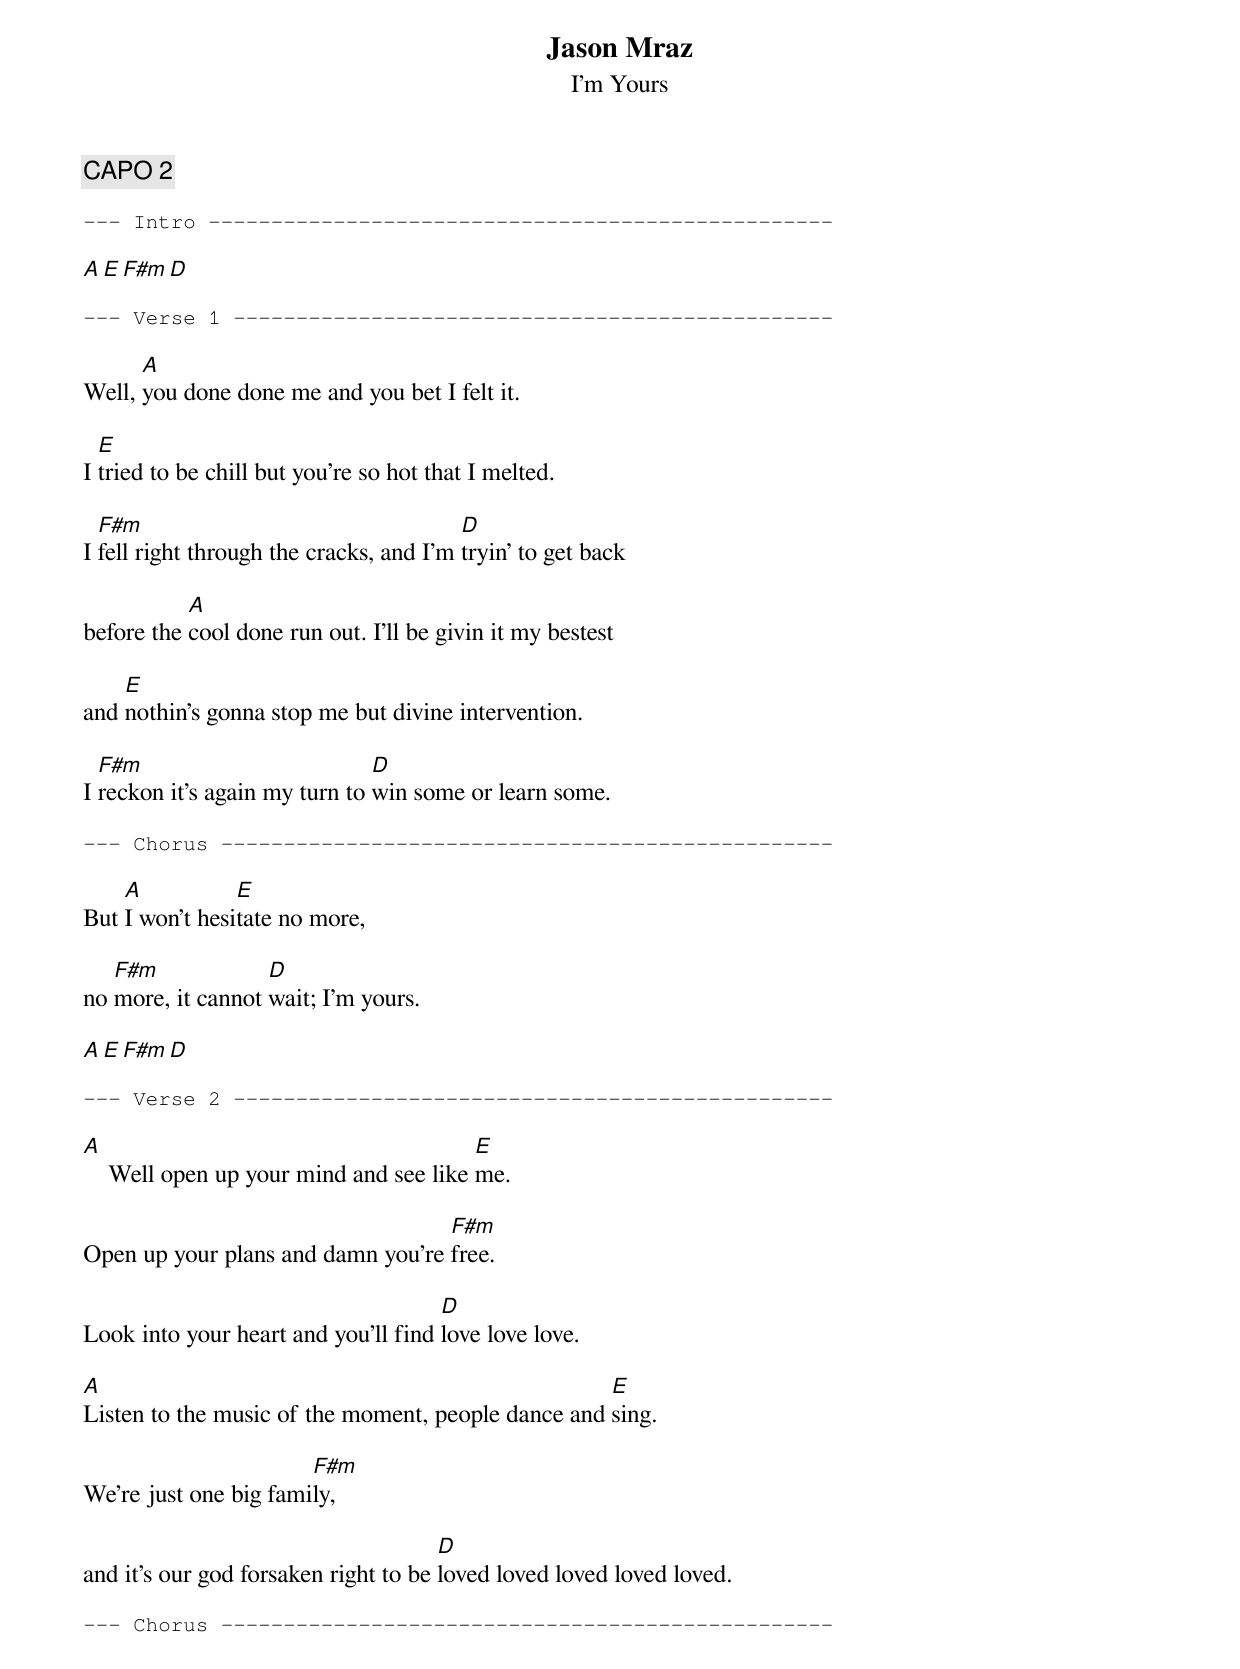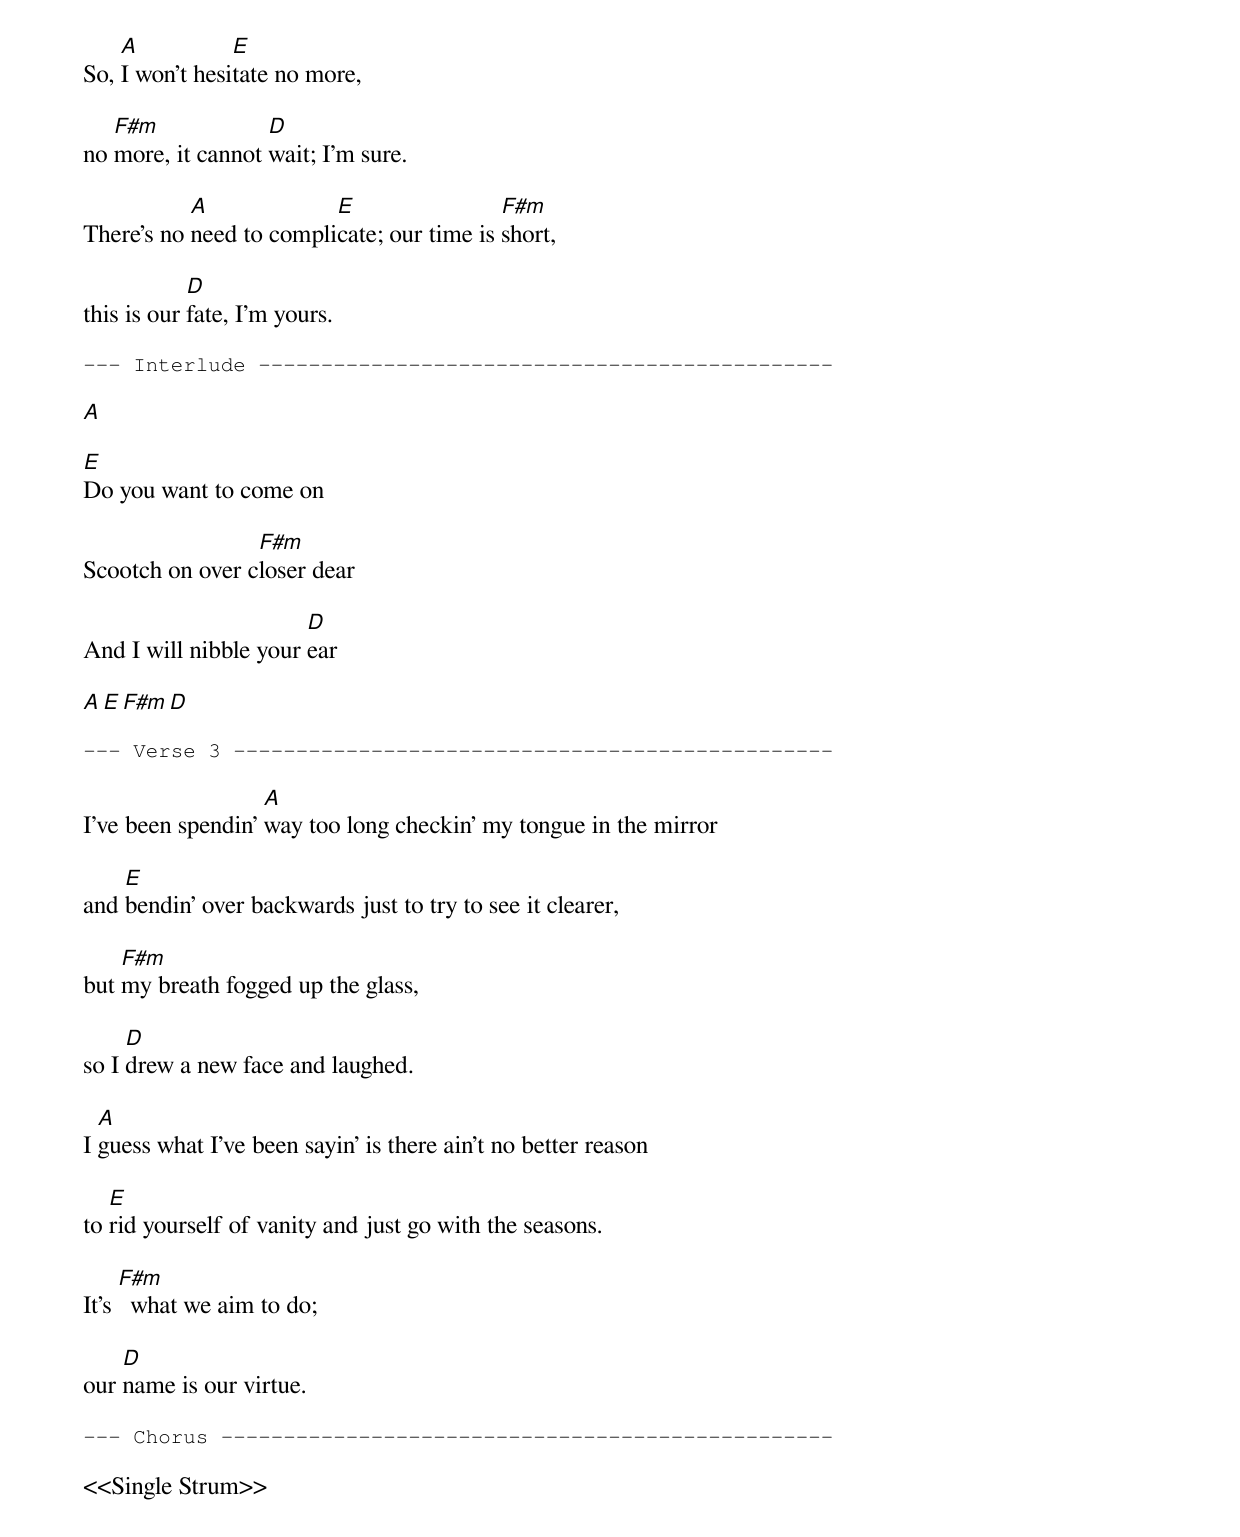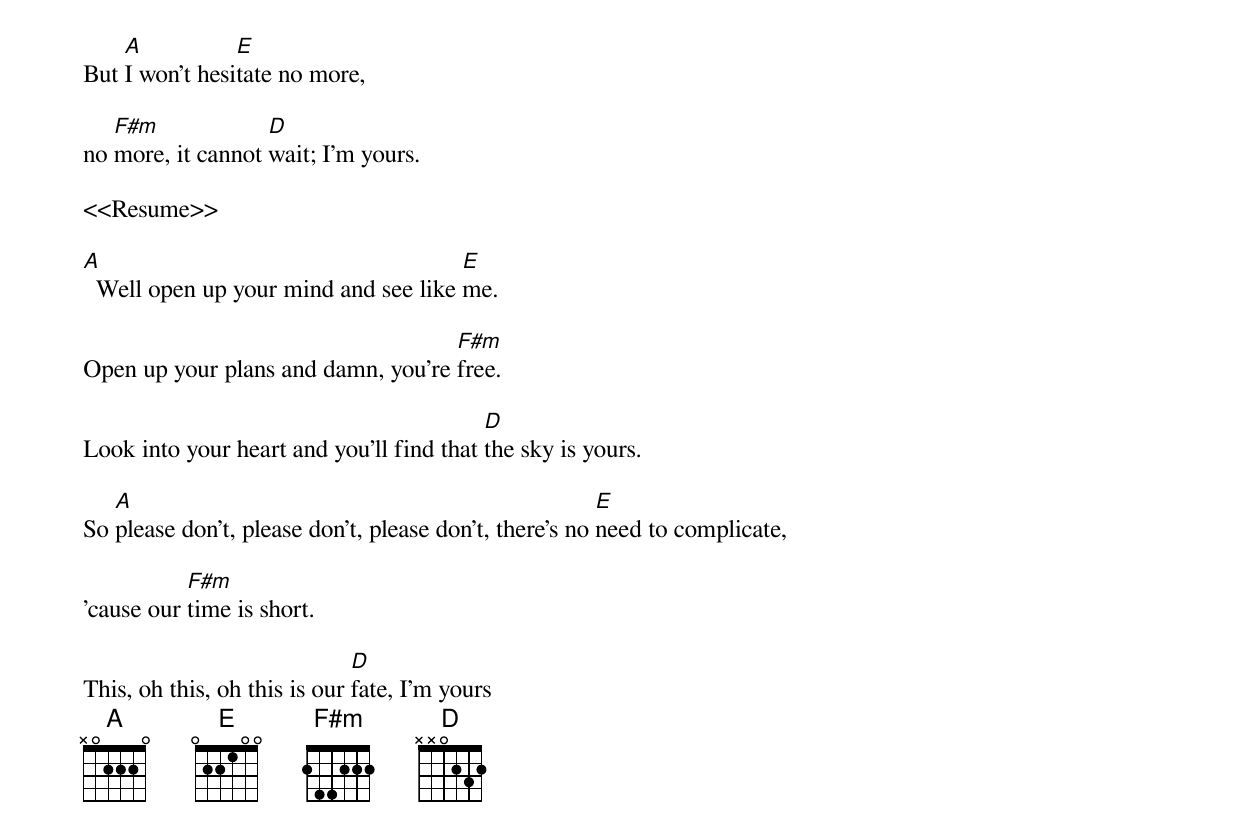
Jason Mraz
I'm Yours

CAPO 2

--- Intro --------------------------------------------------

A E F#m D

--- Verse 1 ------------------------------------------------

      A
Well, you done done me and you bet I felt it.

  E
I tried to be chill but you're so hot that I melted.

  F#m                                    D
I fell right through the cracks, and I'm tryin' to get back

           A
before the cool done run out. I'll be givin it my bestest

    E
and nothin's gonna stop me but divine intervention.

  F#m                          D
I reckon it's again my turn to win some or learn some.

--- Chorus -------------------------------------------------

    A           E
But I won't hesitate no more,

   F#m             D
no more, it cannot wait; I'm yours.

A E F#m D

--- Verse 2 ------------------------------------------------

A                                       E
    Well open up your mind and see like me.

                                   F#m
Open up your plans and damn you're free.

                                     D
Look into your heart and you'll find love love love.

A                                                   E
Listen to the music of the moment, people dance and sing.

                       F#m
We're just one big family,

                                      D
and it's our god forsaken right to be loved loved loved loved loved.

--- Chorus -------------------------------------------------

    A           E
So, I won't hesitate no more,

   F#m             D
no more, it cannot wait; I'm sure.

           A             E                 F#m
There's no need to complicate; our time is short,

            D
this is our fate, I'm yours.

--- Interlude ----------------------------------------------

A

E
Do you want to come on

                 F#m
Scootch on over closer dear

                       D
And I will nibble your ear

A E F#m D

--- Verse 3 ------------------------------------------------

                   A
I've been spendin' way too long checkin' my tongue in the mirror

    E
and bendin' over backwards just to try to see it clearer,

    F#m
but my breath fogged up the glass,

     D
so I drew a new face and laughed.

  A
I guess what I've been sayin' is there ain't no better reason

   E
to rid yourself of vanity and just go with the seasons.

     F#m
It's   what we aim to do;

    D
our name is our virtue.

--- Chorus -------------------------------------------------

<<Single Strum>>

    A           E
But I won't hesitate no more,

   F#m             D
no more, it cannot wait; I'm yours.

<<Resume>>

A                                     E
  Well open up your mind and see like me.

                                    F#m
Open up your plans and damn, you're free.

                                          D
Look into your heart and you'll find that the sky is yours.

   A                                                    E
So please don't, please don't, please don't, there's no need to complicate,

           F#m
'cause our time is short.

                              D
This, oh this, oh this is our fate, I'm yours
